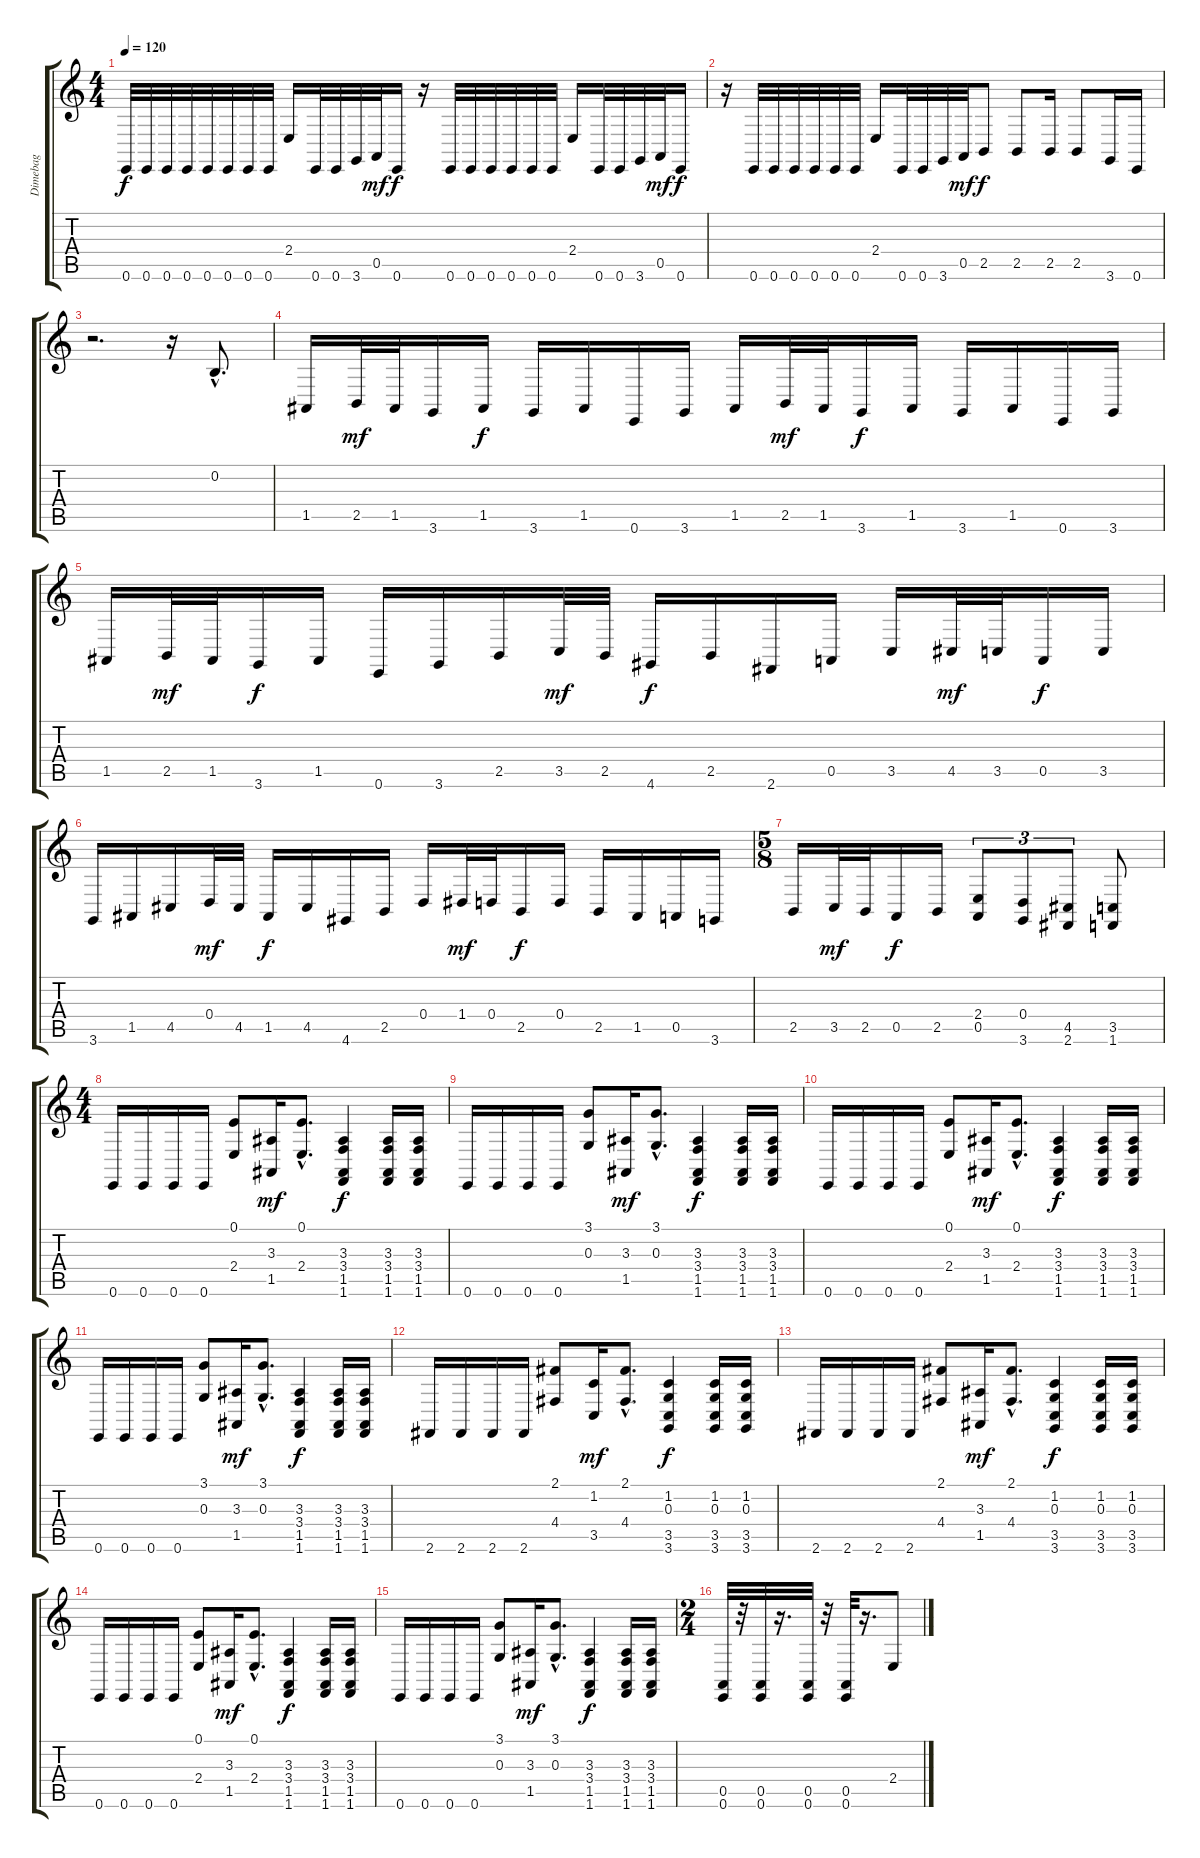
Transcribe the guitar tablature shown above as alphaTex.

\track ("Dimebag" "Dimebag") {instrument glockenspiel}
\staff {score tabs}
\tuning (E4 B3 G3 D3 A2 E2) {hide}
\ts (4 4)
\tempo 120
\clef g2
\ks c
0.6.32{dy f} 0.6.32 0.6.32 0.6.32 0.6.32 0.6.32 0.6.32 0.6.32 2.4.16 0.6.32 0.6.32 3.6.32 0.5.32{dy mf} 0.6.16{dy f} r.16 0.6.32 0.6.32 0.6.32 0.6.32 0.6.32 0.6.32 2.4.16 0.6.32 0.6.32 3.6.32 0.5.32{dy mf} 0.6.16{dy f} |
r.16 0.6.32 0.6.32 0.6.32 0.6.32 0.6.32 0.6.32 2.4.16 0.6.32 0.6.32 3.6.32 0.5.32{dy mf} 2.5.8{dy f} 2.5.8 2.5.16 2.5.8 3.6.16 0.6.16 |
r.2{d} r.16 0.2{hac}.8{d} |
1.5.16 2.5.32{dy mf} 1.5.32 3.6.16 1.5.16{dy f} 3.6.16 1.5.16 0.6.16 3.6.16 1.5.16 2.5.32{dy mf} 1.5.32 3.6.16{dy f} 1.5.16 3.6.16 1.5.16 0.6.16 3.6.16 |
1.5.16 2.5.32{dy mf} 1.5.32 3.6.16{dy f} 1.5.16 0.6.16 3.6.16 2.5.16 3.5.32{dy mf} 2.5.32 4.6.16{dy f} 2.5.16 2.6.16 0.5.16 3.5.16 4.5.32{dy mf} 3.5.32 0.5.16{dy f} 3.5.16 |
3.6.16 1.5.16 4.5.16 0.4.32{dy mf} 4.5.32 1.5.16{dy f} 4.5.16 4.6.16 2.5.16 0.4.16 1.4.32{dy mf} 0.4.32 2.5.16{dy f} 0.4.16 2.5.16 1.5.16 0.5.16 3.6.16 |
\ts (5 8)
2.5.16 3.5.32{dy mf} 2.5.32 0.5.16{dy f} 2.5.16 (2.4 0.5).8{tu (3 2)} (0.4 3.6).8{tu (3 2)} (4.5 2.6).8{tu (3 2)} (3.5 1.6).8 |
\ts (4 4)
0.6.16 0.6.16 0.6.16 0.6.16 (0.1 2.4).8 (3.3 1.5).16{dy mf} (0.1{hac} 2.4{hac}).8{d} (3.3 3.4 1.5 1.6).4{dy f} (3.3 3.4 1.5 1.6).16 (3.3 3.4 1.5 1.6).16 |
0.6.16 0.6.16 0.6.16 0.6.16 (3.1 0.3).8 (3.3 1.5).16{dy mf} (3.1{hac} 0.3{hac}).8{d} (3.3 3.4 1.5 1.6).4{dy f} (3.3 3.4 1.5 1.6).16 (3.3 3.4 1.5 1.6).16 |
0.6.16 0.6.16 0.6.16 0.6.16 (0.1 2.4).8 (3.3 1.5).16{dy mf} (0.1{hac} 2.4{hac}).8{d} (3.3 3.4 1.5 1.6).4{dy f} (3.3 3.4 1.5 1.6).16 (3.3 3.4 1.5 1.6).16 |
0.6.16 0.6.16 0.6.16 0.6.16 (3.1 0.3).8 (3.3 1.5).16{dy mf} (3.1{hac} 0.3{hac}).8{d} (3.3 3.4 1.5 1.6).4{dy f} (3.3 3.4 1.5 1.6).16 (3.3 3.4 1.5 1.6).16 |
2.6.16 2.6.16 2.6.16 2.6.16 (2.1 4.4).8 (1.2 3.5).16{dy mf} (2.1{hac} 4.4{hac}).8{d} (1.2 0.3 3.5 3.6).4{dy f} (1.2 0.3 3.5 3.6).16 (1.2 0.3 3.5 3.6).16 |
2.6.16 2.6.16 2.6.16 2.6.16 (2.1 4.4).8 (3.3 1.5).16{dy mf} (2.1{hac} 4.4{hac}).8{d} (1.2 0.3 3.5 3.6).4{dy f} (1.2 0.3 3.5 3.6).16 (1.2 0.3 3.5 3.6).16 |
0.6.16 0.6.16 0.6.16 0.6.16 (0.1 2.4).8 (3.3 1.5).16{dy mf} (0.1{hac} 2.4{hac}).8{d} (3.3 3.4 1.5 1.6).4{dy f} (3.3 3.4 1.5 1.6).16 (3.3 3.4 1.5 1.6).16 |
0.6.16 0.6.16 0.6.16 0.6.16 (3.1 0.3).8 (3.3 1.5).16{dy mf} (3.1{hac} 0.3{hac}).8{d} (3.3 3.4 1.5 1.6).4{dy f} (3.3 3.4 1.5 1.6).16 (3.3 3.4 1.5 1.6).16 |
\ts (2 4)
(0.5 0.6).32 r.32 (0.5 0.6).32 r.16{d} (0.5 0.6).32 r.32 (0.5 0.6).32 r.16{d} 2.4.8
